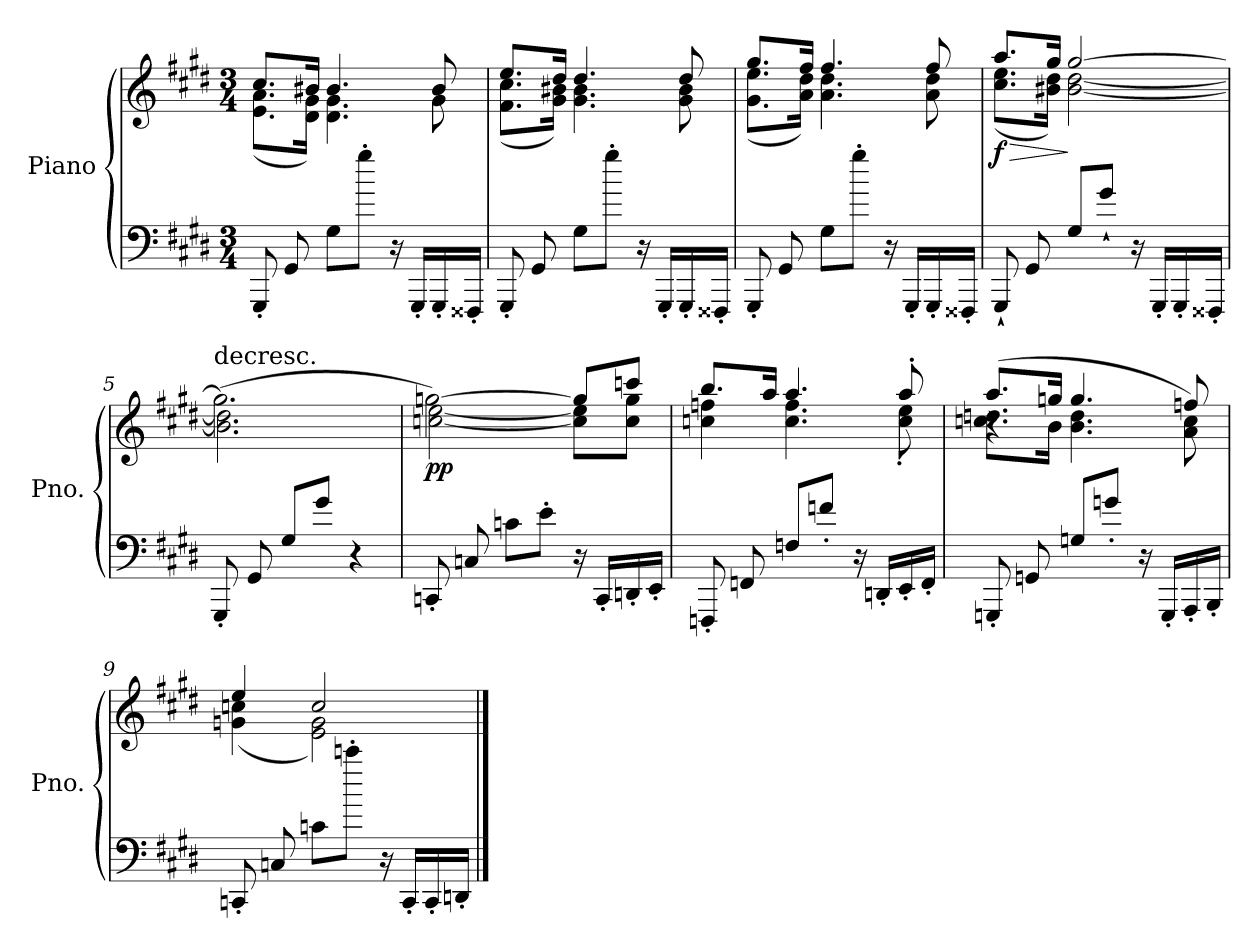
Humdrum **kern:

**kern	**kern	**dynam
*part1	*part1	*part1
*staff2	*staff1	*staff1/2
*I"Piano	*	*
*I'Pno.	*	*
*clefF4	*clefG2	*
*k[f#c#g#d#]	*k[f#c#g#d#]	*
*M3/4	*M3/4	*
=1	=1	=1
*	*^	*
8GGG#'/	8.cc#/L	(>8.e\ 8.a\L	.
8GG#/	.	.	.
.	16b#X/Jk	16d#\ 16g#\Jk)	.
8G#\L	4.b#/	4.d#\ 4.g#\	.
8gg#'\J	.	.	.
16r	.	.	.
16GGG#'/LL	.	.	.
16GGG#'/	8b#/	8g#\	.
16FFF##X'/JJ	.	.	.
=2	=2	=2	=2
8GGG#'/	8.ee/L	(>8.f#\ 8.cc#\L	.
8GG#/	.	.	.
.	16dd#/Jk	16g#\ 16b#X\Jk)	.
8G#\L	4.dd#/	4.g#\ 4.b#\	.
8gg#'\J	.	.	.
16r	.	.	.
16GGG#'/LL	.	.	.
16GGG#'/	8dd#/	8g#\ 8b#\	.
16FFF##X'/JJ	.	.	.
!!LO:LB:g=z	!!
=3	=3	=3	=3
8GGG#'/	8.gg#/L	(>8.g#\ 8.ee\L	.
8GG#/	.	.	.
.	16ff#/Jk	16a\ 16dd#\Jk)	.
8G#\L	4.ff#/	4.a\ 4.dd#\	.
8gg#'\J	.	.	.
16r	.	.	.
16GGG#'/LL	.	.	.
16GGG#'/	8ff#/	8a\ 8dd#\	.
16FFF##X'/JJ	.	.	.
=4	=4	=4	=4
!	!	!	!LO:HP:b
!	!	!	!LO:DY:n=1:b
8GGG#`/	8.aa/L	(>8.cc#\ 8.ee\L	> f
8GG#/	.	.	.
.	16gg#/Jk	16b#X\ 16dd#\Jk)	.
8G#/L	[2gg#/	[2b#\ [2dd#\	]
8g#`/J	.	.	.
16r	.	.	.
16GGG#'/LL	.	.	.
16GGG#'/	.	.	.
16FFF##X'/JJ	.	.	.
=5	=5	=5	=5
!	!LO:TX:a:t=decresc.	!	!
8GGG#'/	(>2.gg#\]	2.b#\] 2.dd#\]	.
8GG#/	.	.	.
8G#/L	.	.	.
8g#/J	.	.	.
4r	.	.	.
=6	=6	=6	=6
!	!	!	!LO:DY:b
8CCn'/	[2ggn\)	[2ccn\ [2ee\	pp
8Cn/	.	.	.
8cn\L	.	.	.
8e'\J	.	.	.
16r	8gg/L]	8cc\] 8ee\]L	.
16CC'/LL	.	.	.
16DDn'/	8cccn/J	8cc\ 8gg\J	.
16EE'/JJ	.	.	.
!!LO:LB:g=z	!!
=7	=7	=7	=7
8FFFn'/	8.bb/L	4ccn\ 4ffn\	.
8FFn/	.	.	.
.	16aa/Jk	.	.
8Fn/L	4.aa/	4.cc\ 4.ff\	.
8fn'/J	.	.	.
16r	.	.	.
16DDn'/LL	.	.	.
16EE'/	8aa'/	8cc\' 8ee\'	.
16FF'/JJ	.	.	.
=8	=8	=8	=8
*	*	*^	*
8GGGn'/	(>8.aa/L	8.ccn\ 8.ddn\L	4r	.
8GGn/	.	.	.	.
.	16ggn/Jk	16b\Jk	.	.
8Gn/L	4.gg/	4.b\ 4.dd\	2ryy	.
8gn'/J	.	.	.	.
16r	.	.	.	.
16GGG'/LL	.	.	.	.
16AAA'/	8ffn/	8a\ 8cc\)	.	.
16BBB'/JJ	.	.	.	.
*	*	*v	*v	*
=9	=9	=9	=9
8CCn'/	4ee/	(>4gn\ 4ccn\	.
8Cn/	.	.	.
8cn\L	2cc/	2e\ 2g\)	.
8cccn'\J	.	.	.
16r	.	.	.
16CC'/LL	.	.	.
16CC'/	.	.	.
16DDn'/JJ	.	.	.
*	*v	*v	*
==	==	==
*-	*-	*-
